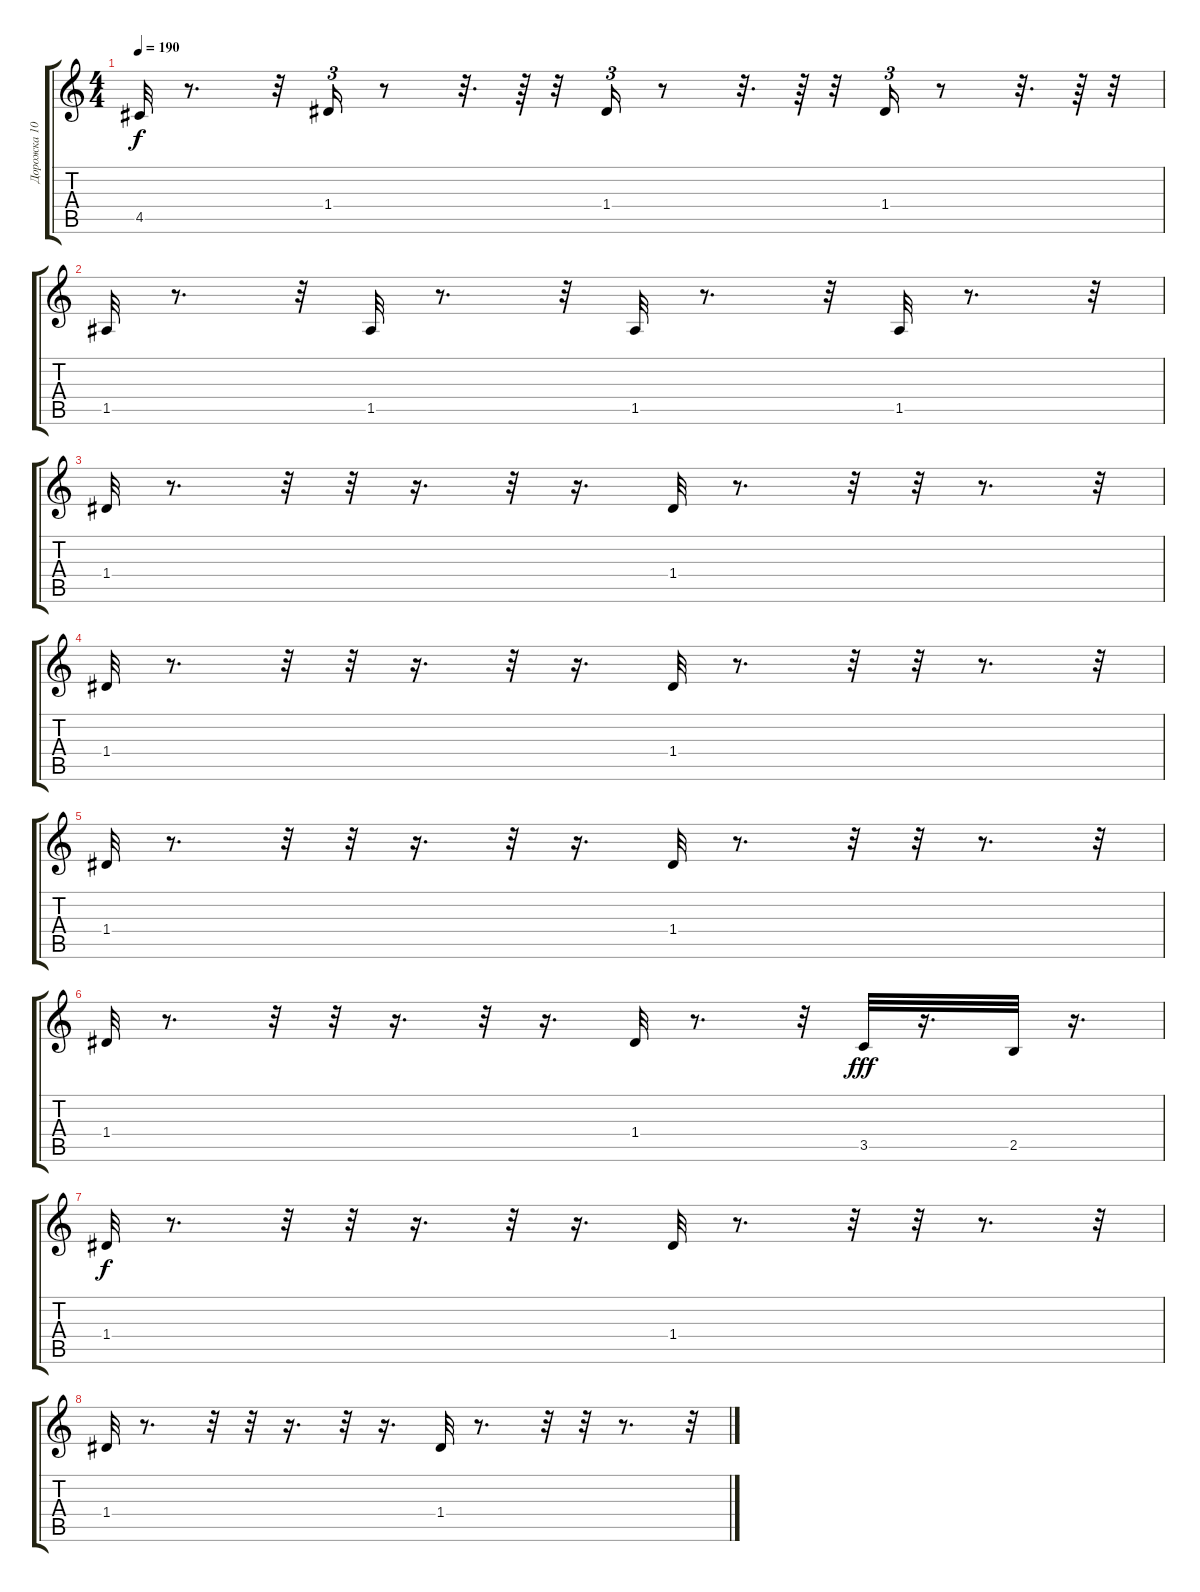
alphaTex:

\track ("Дорожка 10" "Дорожка 10") {instrument acousticguitarnylon}
\staff {score tabs}
\tuning (E4 B3 G3 D3 A2 E2) {hide}
\ts (4 4)
\tempo 190
\clef g2
\ks c
4.5.32{dy f} r.8{d} r.32 1.4.16{tu (3 2)} r.8 r.32{d} r.64 r.32 1.4.16{tu (3 2)} r.8 r.32{d} r.64 r.32 1.4.16{tu (3 2)} r.8 r.32{d} r.64 r.32 |
1.5.32 r.8{d} r.32 1.5.32 r.8{d} r.32 1.5.32 r.8{d} r.32 1.5.32 r.8{d} r.32 |
1.4.32 r.8{d} r.32 r.32 r.16{d} r.32 r.16{d} 1.4.32 r.8{d} r.32 r.32 r.8{d} r.32 |
1.4.32 r.8{d} r.32 r.32 r.16{d} r.32 r.16{d} 1.4.32 r.8{d} r.32 r.32 r.8{d} r.32 |
1.4.32 r.8{d} r.32 r.32 r.16{d} r.32 r.16{d} 1.4.32 r.8{d} r.32 r.32 r.8{d} r.32 |
1.4.32 r.8{d} r.32 r.32 r.16{d} r.32 r.16{d} 1.4.32 r.8{d} r.32 3.5.32{dy fff} r.16{d} 2.5.32 r.16{d} |
1.4.32{dy f} r.8{d} r.32 r.32 r.16{d} r.32 r.16{d} 1.4.32 r.8{d} r.32 r.32 r.8{d} r.32 |
1.4.32 r.8{d} r.32 r.32 r.16{d} r.32 r.16{d} 1.4.32 r.8{d} r.32 r.32 r.8{d} r.32
